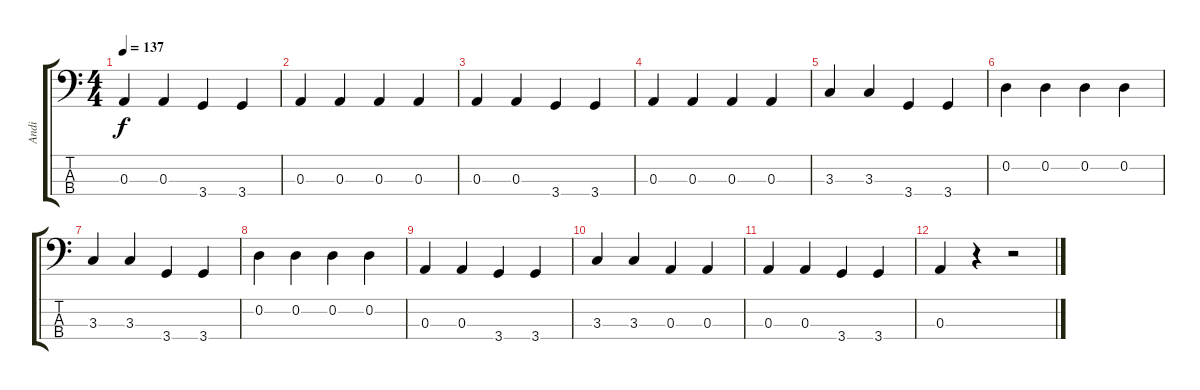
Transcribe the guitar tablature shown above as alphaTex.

\track ("Andi" "Andi") {instrument electricbassfinger}
\staff {score tabs}
\tuning (G2 D2 A1 E1) {hide}
\ts (4 4)
\tempo 137
\clef f4
\ks c
0.3.4{dy f} 0.3.4 3.4.4 3.4.4 |
0.3.4 0.3.4 0.3.4 0.3.4 |
0.3.4 0.3.4 3.4.4 3.4.4 |
0.3.4 0.3.4 0.3.4 0.3.4 |
3.3.4 3.3.4 3.4.4 3.4.4 |
0.2.4 0.2.4 0.2.4 0.2.4 |
3.3.4 3.3.4 3.4.4 3.4.4 |
0.2.4 0.2.4 0.2.4 0.2.4 |
0.3.4 0.3.4 3.4.4 3.4.4 |
3.3.4 3.3.4 0.3.4 0.3.4 |
0.3.4 0.3.4 3.4.4 3.4.4 |
0.3.4 r.4 r.2
